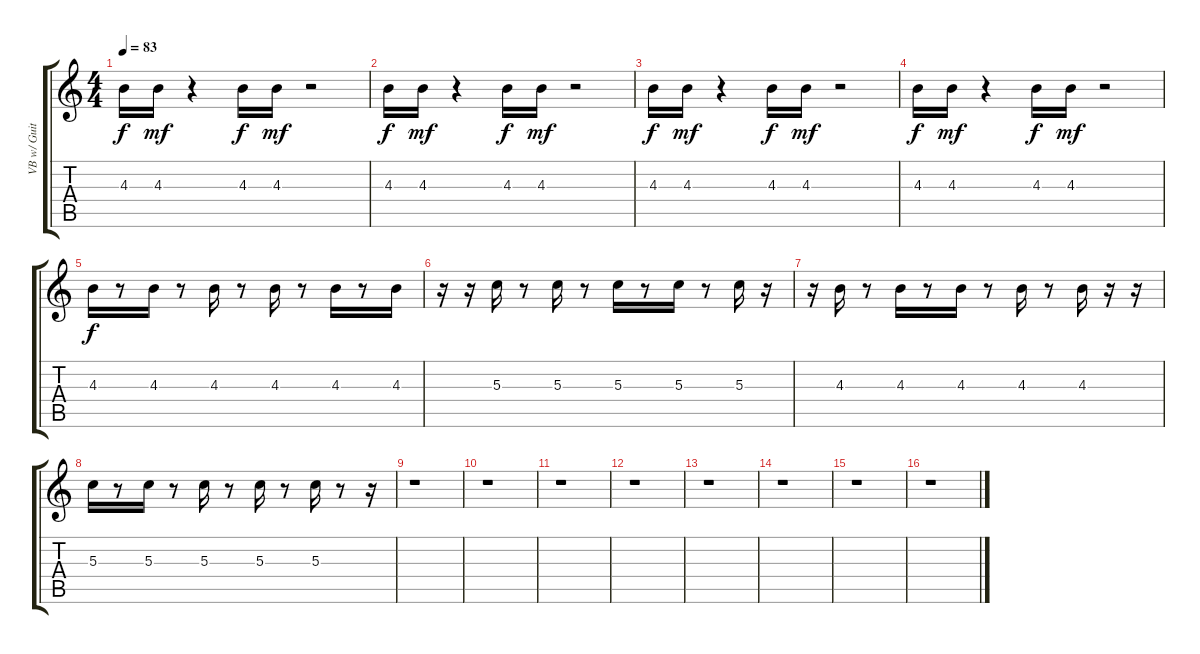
\track ("VB w/ Guitar" "VB w/ Guit") {instrument distortionguitar}
\staff {score tabs}
\tuning (E4 B3 G3 D3 A2 D2) {hide}
\ts (4 4)
\tempo 83
\clef g2
\ks c
4.3.16{dy f volume 6} 4.3.16{dy mf} r.4 4.3.16{dy f} 4.3.16{dy mf} r.2 |
4.3.16{dy f volume 6} 4.3.16{dy mf} r.4 4.3.16{dy f} 4.3.16{dy mf} r.2 |
4.3.16{dy f volume 6} 4.3.16{dy mf} r.4 4.3.16{dy f} 4.3.16{dy mf} r.2 |
4.3.16{dy f volume 6} 4.3.16{dy mf} r.4 4.3.16{dy f} 4.3.16{dy mf} r.2 |
4.3.16{dy f volume 6} r.8 4.3.16 r.8 4.3.16 r.8 4.3.16 r.8 4.3.16 r.8 4.3.16 |
r.16{volume 6} r.16 5.3.16 r.8 5.3.16 r.8 5.3.16 r.8 5.3.16 r.8 5.3.16 r.16 |
r.16{volume 6} 4.3.16 r.8 4.3.16 r.8 4.3.16 r.8 4.3.16 r.8 4.3.16 r.16 r.16 |
5.3.16{volume 6} r.8 5.3.16 r.8 5.3.16 r.8 5.3.16 r.8 5.3.16 r.8 r.16 |
r.1 |
r.1 |
r.1 |
r.1 |
r.1 |
r.1 |
r.1 |
r.1
